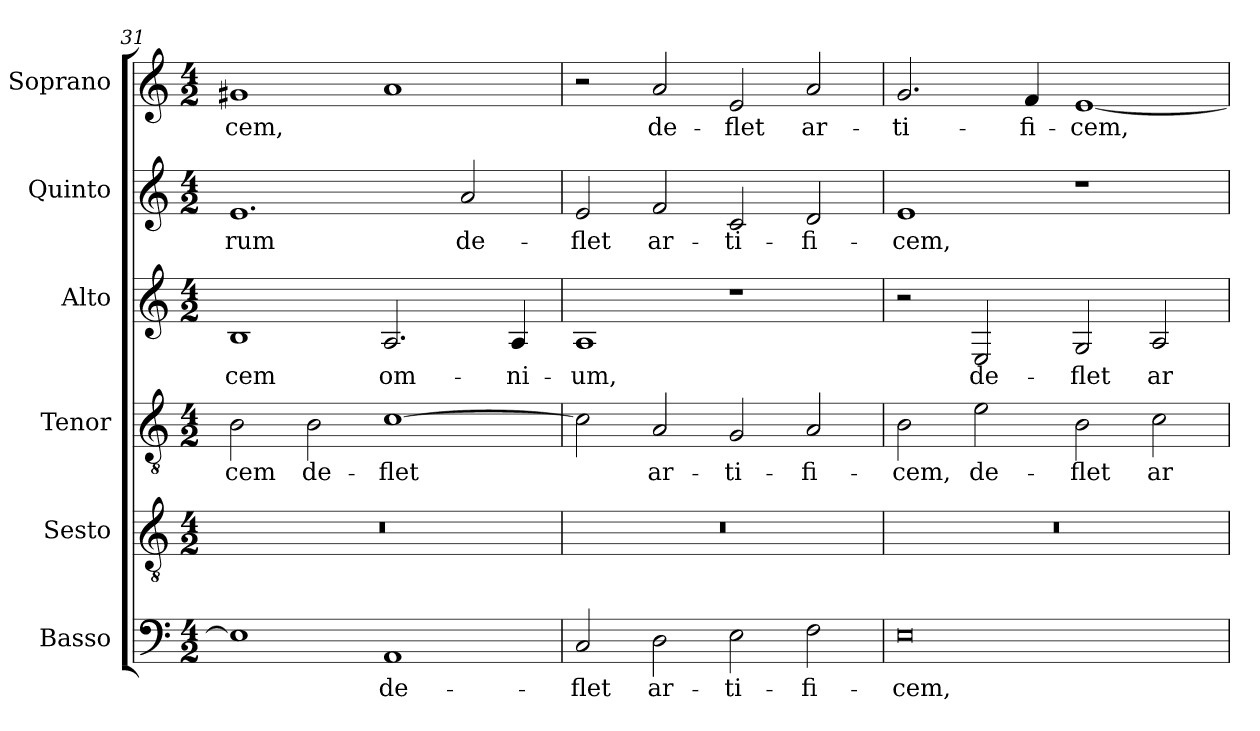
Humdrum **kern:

**kern	**text	**kern	**kern	**text	**kern	**text	**kern	**text	**kern	**text
*part6	*part6	*part5	*part4	*part4	*part3	*part3	*part2	*part2	*part1	*part1
*staff6	*staff6	*staff5	*staff4	*staff4	*staff3	*staff3	*staff2	*staff2	*staff1	*staff1
*I"Basso	*	*I"Sesto	*I"Tenor	*	*I"Alto	*	*I"Quinto	*	*I"Soprano	*
*I'B.	*	*I'Ss.	*I'T.	*	*I'A.	*	*I'Q.	*	*I'S.	*
*clefF4	*	*clefGv2	*clefGv2	*	*clefG2	*	*clefG2	*	*clefG2	*
*	*	*ITrd7c12	*ITrd7c12	*	*	*	*	*	*	*
*k[]	*	*k[]	*k[]	*	*k[]	*	*k[]	*	*k[]	*
*C:	*	*C:	*C:	*	*C:	*	*C:	*	*C:	*
*M4/2	*	*M4/2	*M4/2	*	*M4/2	*	*M4/2	*	*M4/2	*
=31	=31	=31	=31	=31	=31	=31	=31	=31	=31	=31
!	!	!LO:N:vis=1	!	!	!	!	!	!	!	!
!	!	!	!	!LO:LY:b:color=#000000	!	!	!	!	!	!
!	!	!	!	!	!	!LO:LY:b:color=#000000	!	!	!	!
!	!	!	!	!	!	!	!	!LO:LY:b:color=#000000	!	!
!	!	!	!	!	!	!	!	!	!	!LO:LY:b:color=#000000
1Ei]	.	0r	2BBi\	-cem	1Bi	-cem	1.ei	-rum	1g#Xi	-cem,
!	!	!	!	!LO:LY:b:color=#000000	!	!	!	!	!	!
.	.	.	2BBi\	de-	.	.	.	.	.	.
!	!LO:LY:b:color=#000000	!	!	!	!	!	!	!	!	!
!	!	!	!	!LO:LY:b:color=#000000	!	!	!	!	!	!
!	!	!	!	!	!	!LO:LY:b:color=#000000	!	!	!	!
1AAi	de-	.	[1Ci	-flet	2.Ai/	om-	.	.	1ai	.
!	!	!	!	!	!	!	!	!LO:LY:b:color=#000000	!	!
.	.	.	.	.	.	.	2ai/	de-	.	.
!	!	!	!	!	!	!LO:LY:b:color=#000000	!	!	!	!
.	.	.	.	.	4Ai/	-ni-	.	.	.	.
=32	=32	=32	=32	=32	=32	=32	=32	=32	=32	=32
!	!LO:LY:b:color=#000000	!LO:N:vis=1	!	!	!	!	!	!	!	!
!	!	!	!	!	!	!LO:LY:b:color=#000000	!	!	!	!
!	!	!	!	!	!	!	!	!LO:LY:b:color=#000000	!	!
2Ci/	-flet	0r	2Ci\]	.	1Ai	-um,	2ei/	-flet	2r	.
!	!LO:LY:b:color=#000000	!	!	!	!	!	!	!	!	!
!	!	!	!	!LO:LY:b:color=#000000	!	!	!	!	!	!
!	!	!	!	!	!	!	!	!LO:LY:b:color=#000000	!	!
!	!	!	!	!	!	!	!	!	!	!LO:LY:b:color=#000000
2Di\	ar-	.	2AAi/	ar-	.	.	2fi/	ar-	2ai/	de-
!	!LO:LY:b:color=#000000	!	!	!	!	!	!	!	!	!
!	!	!	!	!LO:LY:b:color=#000000	!	!	!	!	!	!
!	!	!	!	!	!	!	!	!LO:LY:b:color=#000000	!	!
!	!	!	!	!	!	!	!	!	!	!LO:LY:b:color=#000000
2Ei\	-ti-	.	2GGi/	-ti-	1r	.	2ci/	-ti-	2ei/	-flet
!	!LO:LY:b:color=#000000	!	!	!	!	!	!	!	!	!
!	!	!	!	!LO:LY:b:color=#000000	!	!	!	!	!	!
!	!	!	!	!	!	!	!	!LO:LY:b:color=#000000	!	!
!	!	!	!	!	!	!	!	!	!	!LO:LY:b:color=#000000
2Fi\	-fi-	.	2AAi/	-fi-	.	.	2di/	-fi-	2ai/	ar-
=33	=33	=33	=33	=33	=33	=33	=33	=33	=33	=33
!	!LO:LY:b:color=#000000	!LO:N:vis=1	!	!	!	!	!	!	!	!
!	!	!	!	!LO:LY:b:color=#000000	!	!	!	!	!	!
!	!	!	!	!	!	!	!	!LO:LY:b:color=#000000	!	!
!	!	!	!	!	!	!	!	!	!	!LO:LY:b:color=#000000
0Ei	-cem,	0r	2BBi\	-cem,	2r	.	1ei	-cem,	2.gi/	-ti-
!	!	!	!	!LO:LY:b:color=#000000	!	!	!	!	!	!
!	!	!	!	!	!	!LO:LY:b:color=#000000	!	!	!	!
.	.	.	2Ei\	de-	2Ei/	de-	.	.	.	.
!	!	!	!	!	!	!	!	!	!	!LO:LY:b:color=#000000
.	.	.	.	.	.	.	.	.	4fi/	-fi-
!	!	!	!	!LO:LY:b:color=#000000	!	!	!	!	!	!
!	!	!	!	!	!	!LO:LY:b:color=#000000	!	!	!	!
!	!	!	!	!	!	!	!	!	!	!LO:LY:b:color=#000000
.	.	.	2BBi\	-flet	2Gi/	-flet	1r	.	[1ei	-cem,
!	!	!	!	!LO:LY:b:color=#000000	!	!	!	!	!	!
!	!	!	!	!	!	!LO:LY:b:color=#000000	!	!	!	!
.	.	.	2Ci\	ar-	2Ai/	ar-	.	.	.	.
=	=	=	=	=	=	=	=	=	=	=
*-	*-	*-	*-	*-	*-	*-	*-	*-	*-	*-
